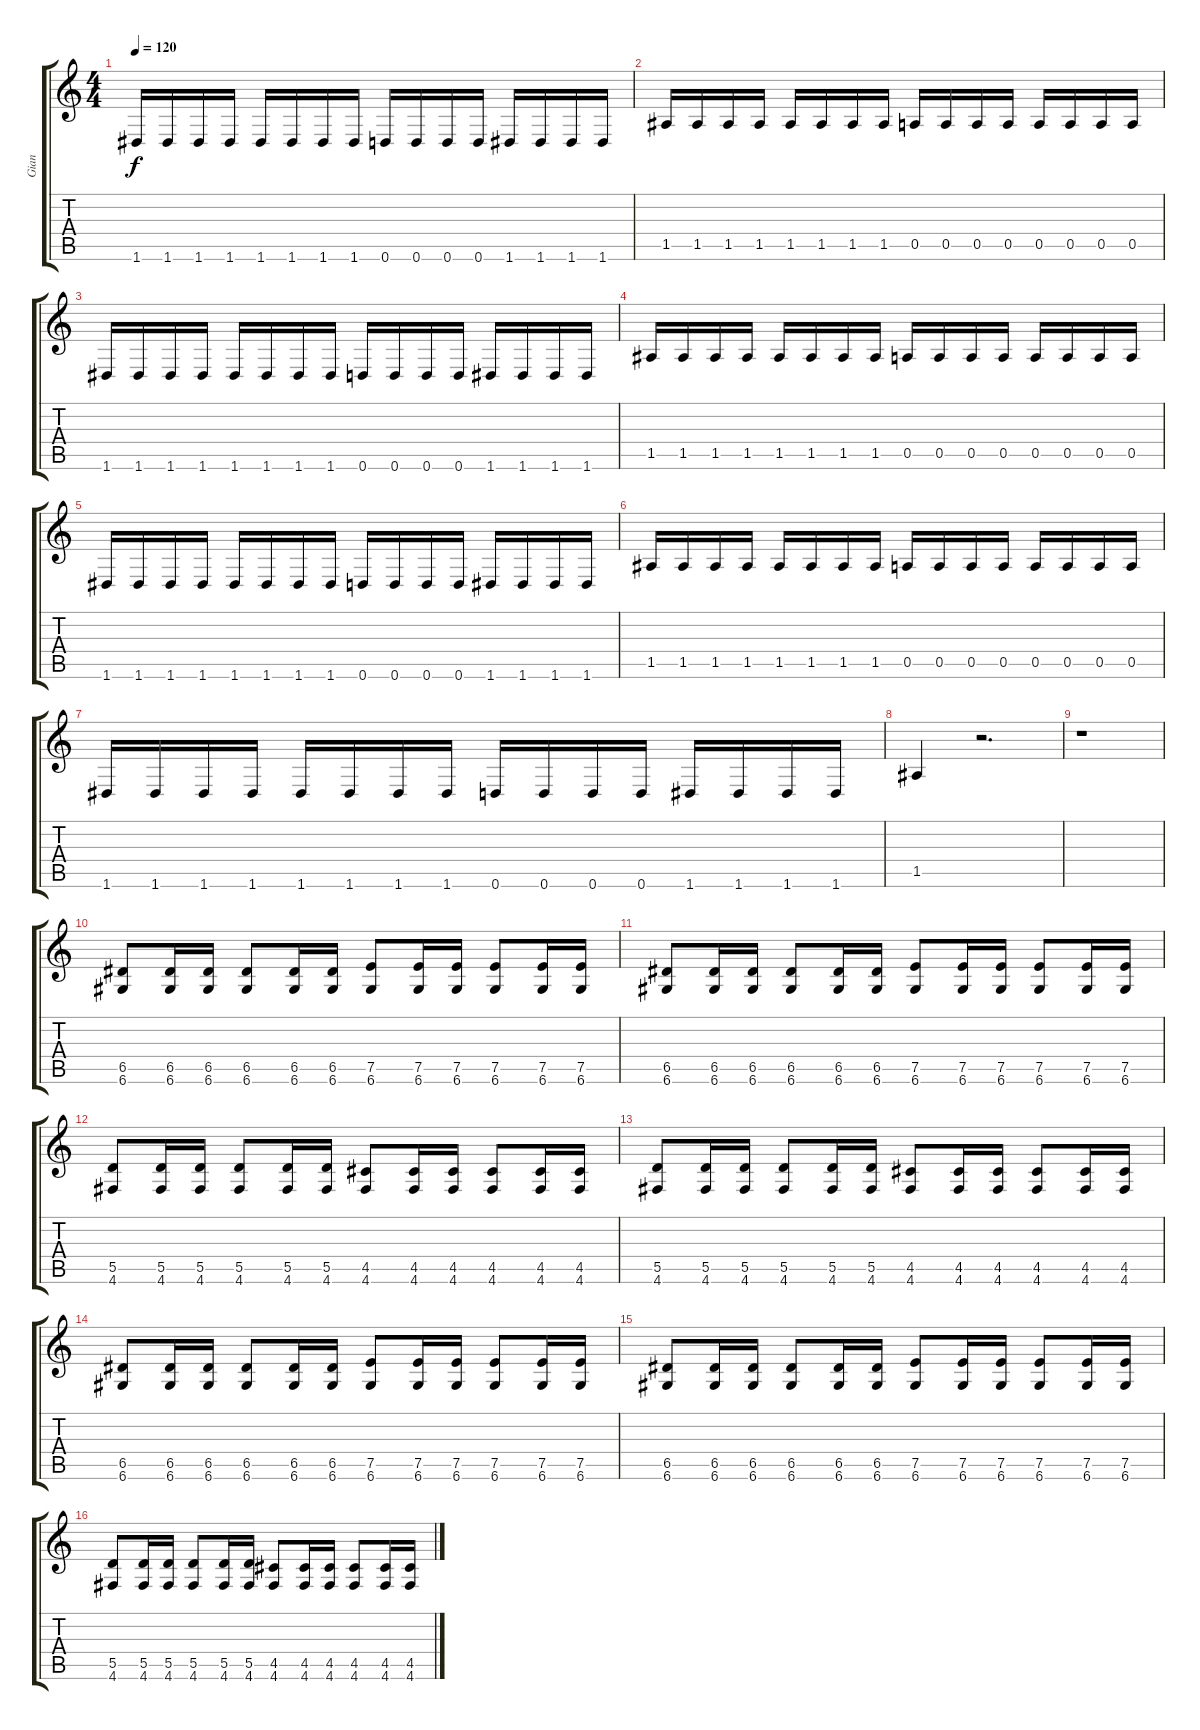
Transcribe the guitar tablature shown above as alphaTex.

\track ("Gian" "Gian") {instrument distortionguitar}
\staff {score tabs}
\tuning (E4 B3 G3 D3 A2 D2) {hide}
\ts (4 4)
\tempo 120
\clef g2
\ks c
1.6.16{dy f} 1.6.16 1.6.16 1.6.16 1.6.16 1.6.16 1.6.16 1.6.16 0.6.16 0.6.16 0.6.16 0.6.16 1.6.16 1.6.16 1.6.16 1.6.16 |
1.5.16 1.5.16 1.5.16 1.5.16 1.5.16 1.5.16 1.5.16 1.5.16 0.5.16 0.5.16 0.5.16 0.5.16 0.5.16 0.5.16 0.5.16 0.5.16 |
1.6.16 1.6.16 1.6.16 1.6.16 1.6.16 1.6.16 1.6.16 1.6.16 0.6.16 0.6.16 0.6.16 0.6.16 1.6.16 1.6.16 1.6.16 1.6.16 |
1.5.16 1.5.16 1.5.16 1.5.16 1.5.16 1.5.16 1.5.16 1.5.16 0.5.16 0.5.16 0.5.16 0.5.16 0.5.16 0.5.16 0.5.16 0.5.16 |
1.6.16 1.6.16 1.6.16 1.6.16 1.6.16 1.6.16 1.6.16 1.6.16 0.6.16 0.6.16 0.6.16 0.6.16 1.6.16 1.6.16 1.6.16 1.6.16 |
1.5.16 1.5.16 1.5.16 1.5.16 1.5.16 1.5.16 1.5.16 1.5.16 0.5.16 0.5.16 0.5.16 0.5.16 0.5.16 0.5.16 0.5.16 0.5.16 |
1.6.16 1.6.16 1.6.16 1.6.16 1.6.16 1.6.16 1.6.16 1.6.16 0.6.16 0.6.16 0.6.16 0.6.16 1.6.16 1.6.16 1.6.16 1.6.16 |
1.5.4 r.2{d} |
r.1 |
(6.5 6.6).8 (6.5 6.6).16 (6.5 6.6).16 (6.5 6.6).8 (6.5 6.6).16 (6.5 6.6).16 (7.5 6.6).8 (7.5 6.6).16 (7.5 6.6).16 (7.5 6.6).8 (7.5 6.6).16 (7.5 6.6).16 |
(6.5 6.6).8 (6.5 6.6).16 (6.5 6.6).16 (6.5 6.6).8 (6.5 6.6).16 (6.5 6.6).16 (7.5 6.6).8 (7.5 6.6).16 (7.5 6.6).16 (7.5 6.6).8 (7.5 6.6).16 (7.5 6.6).16 |
(5.5 4.6).8 (5.5 4.6).16 (5.5 4.6).16 (5.5 4.6).8 (5.5 4.6).16 (5.5 4.6).16 (4.5 4.6).8 (4.5 4.6).16 (4.5 4.6).16 (4.5 4.6).8 (4.5 4.6).16 (4.5 4.6).16 |
(5.5 4.6).8 (5.5 4.6).16 (5.5 4.6).16 (5.5 4.6).8 (5.5 4.6).16 (5.5 4.6).16 (4.5 4.6).8 (4.5 4.6).16 (4.5 4.6).16 (4.5 4.6).8 (4.5 4.6).16 (4.5 4.6).16 |
(6.5 6.6).8 (6.5 6.6).16 (6.5 6.6).16 (6.5 6.6).8 (6.5 6.6).16 (6.5 6.6).16 (7.5 6.6).8 (7.5 6.6).16 (7.5 6.6).16 (7.5 6.6).8 (7.5 6.6).16 (7.5 6.6).16 |
(6.5 6.6).8 (6.5 6.6).16 (6.5 6.6).16 (6.5 6.6).8 (6.5 6.6).16 (6.5 6.6).16 (7.5 6.6).8 (7.5 6.6).16 (7.5 6.6).16 (7.5 6.6).8 (7.5 6.6).16 (7.5 6.6).16 |
(5.5 4.6).8 (5.5 4.6).16 (5.5 4.6).16 (5.5 4.6).8 (5.5 4.6).16 (5.5 4.6).16 (4.5 4.6).8 (4.5 4.6).16 (4.5 4.6).16 (4.5 4.6).8 (4.5 4.6).16 (4.5 4.6).16
